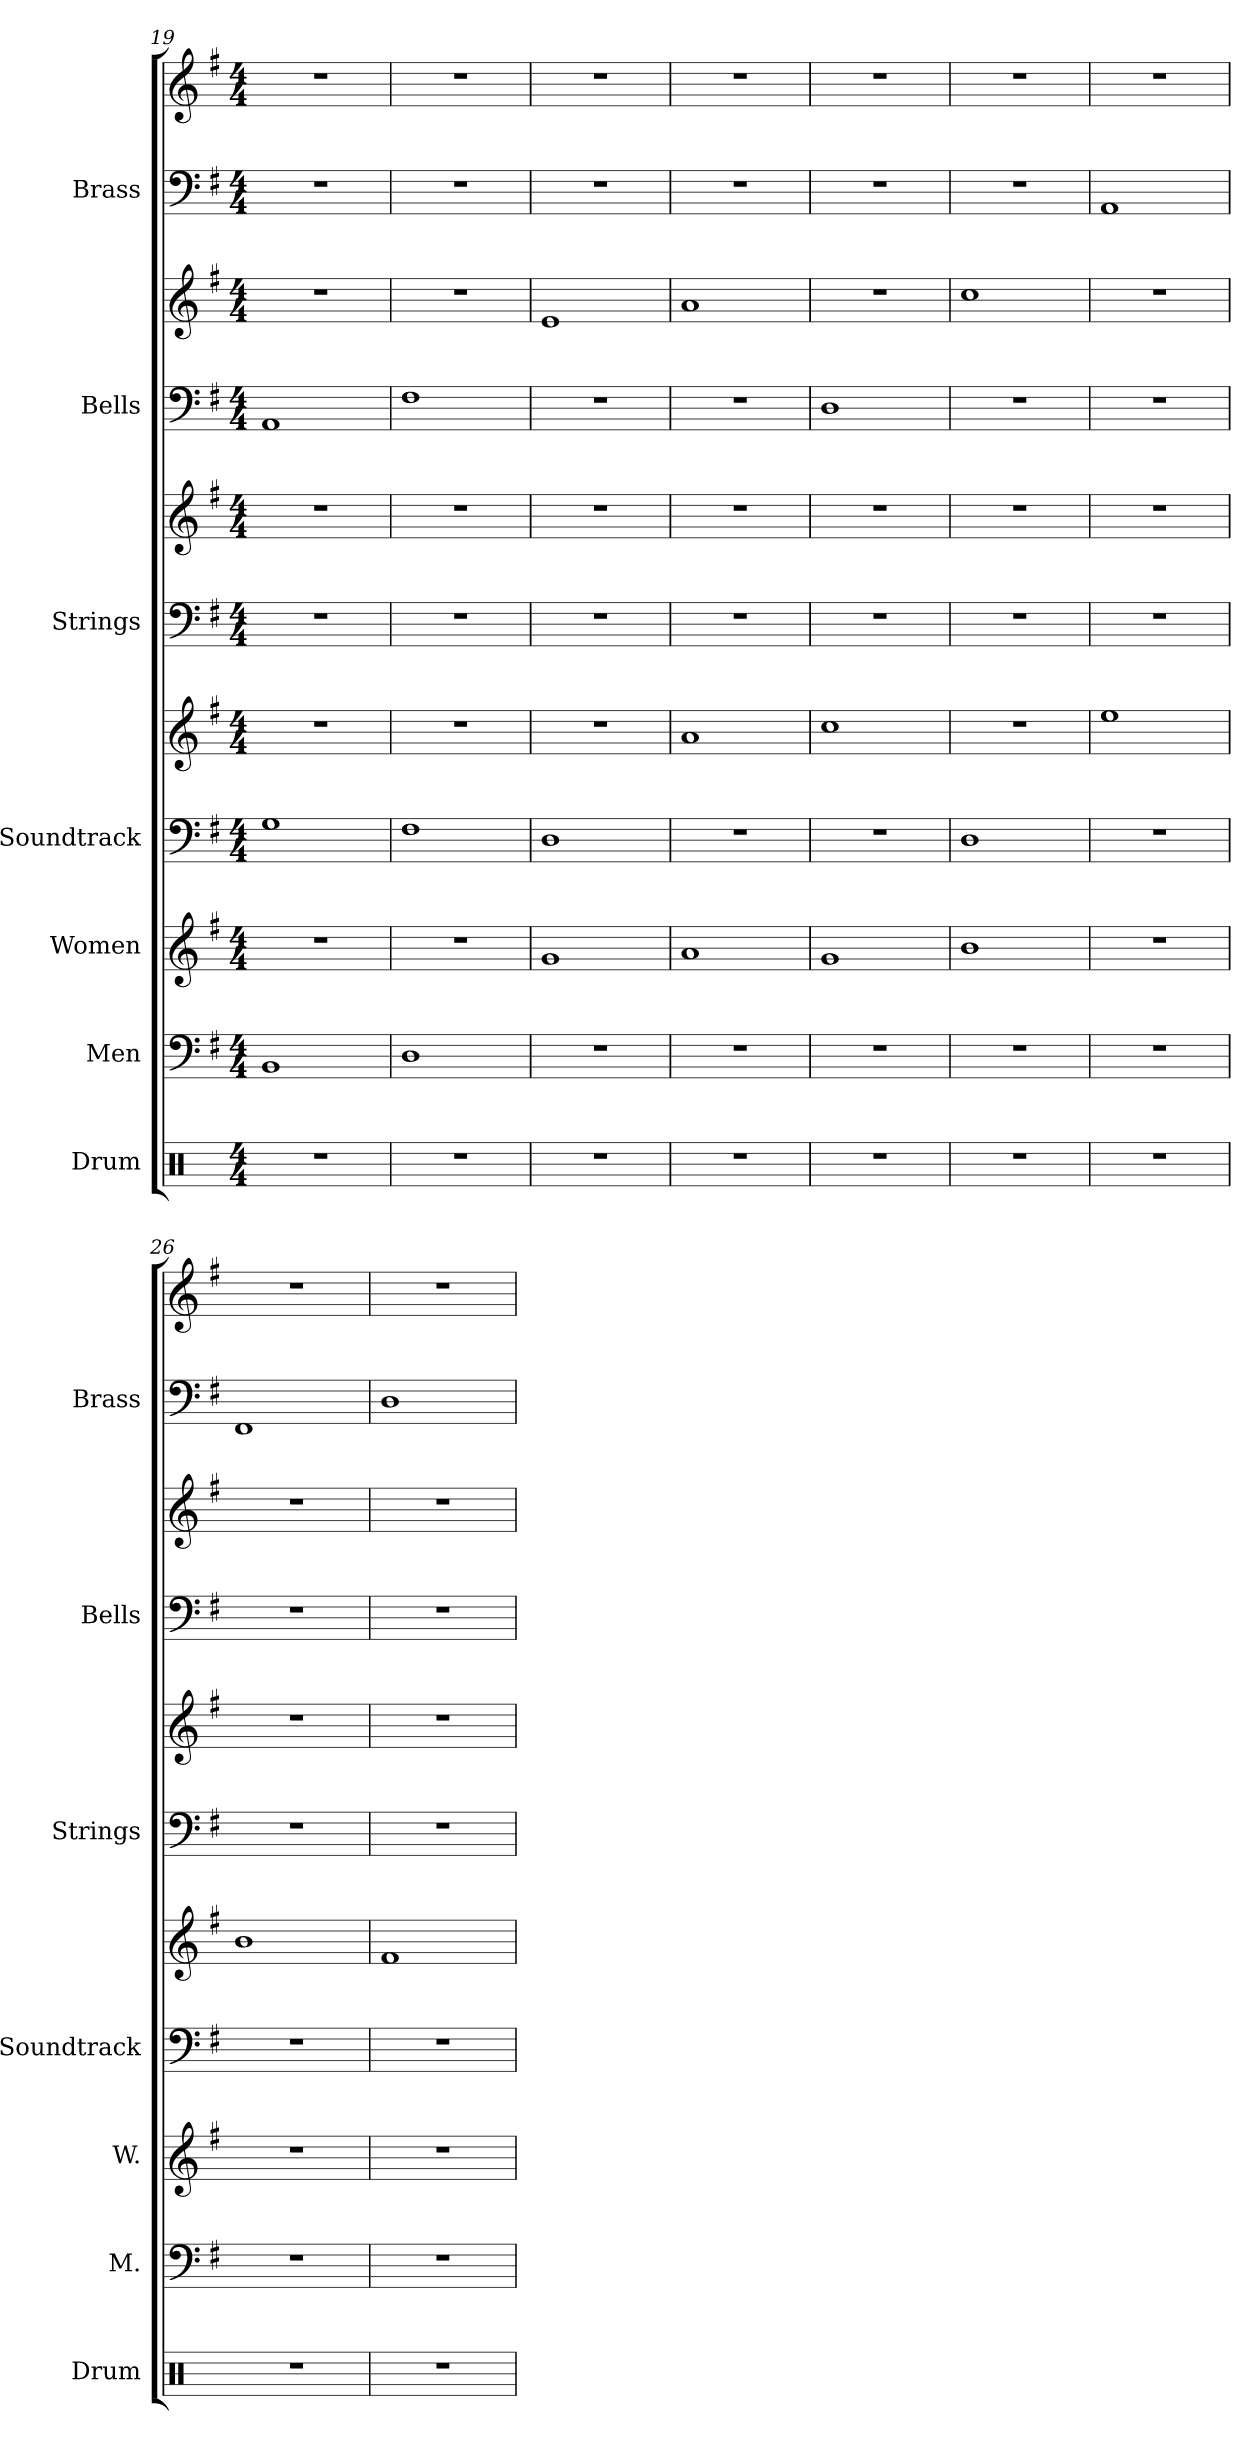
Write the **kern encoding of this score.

**kern	**kern	**kern	**kern	**kern	**kern	**kern	**kern	**kern	**kern	**kern
*part7	*part6	*part5	*part4	*part4	*part3	*part3	*part2	*part2	*part1	*part1
*staff11	*staff10	*staff9	*staff8	*staff7	*staff6	*staff5	*staff4	*staff3	*staff2	*staff1
*I"Drum	*I"Men	*I"Women	*I"Soundtrack	*	*I"Strings	*	*I"Bells	*	*I"Brass	*
*I'Drum	*I'M.	*I'W.	*I'Soundtrack	*	*I'Strings	*	*I'Bells	*	*I'Brass	*
*clefX	*clefF4	*clefG2	*clefF4	*clefG2	*clefF4	*clefG2	*clefF4	*clefG2	*clefF4	*clefG2
*k[]	*k[f#]	*k[f#]	*k[f#]	*k[f#]	*k[f#]	*k[f#]	*k[f#]	*k[f#]	*k[f#]	*k[f#]
*M4/4	*M4/4	*M4/4	*M4/4	*M4/4	*M4/4	*M4/4	*M4/4	*M4/4	*M4/4	*M4/4
=19	=19	=19	=19	=19	=19	=19	=19	=19	=19	=19
1r	1BB	1r	1G	1r	1r	1r	1AA	1r	1r	1r
=20	=20	=20	=20	=20	=20	=20	=20	=20	=20	=20
1r	1D	1r	1F#	1r	1r	1r	1F#	1r	1r	1r
=21	=21	=21	=21	=21	=21	=21	=21	=21	=21	=21
1r	1r	1g	1D	1r	1r	1r	1r	1e	1r	1r
=22	=22	=22	=22	=22	=22	=22	=22	=22	=22	=22
1r	1r	1a	1r	1a	1r	1r	1r	1a	1r	1r
=23	=23	=23	=23	=23	=23	=23	=23	=23	=23	=23
1r	1r	1g	1r	1cc	1r	1r	1D	1r	1r	1r
=24	=24	=24	=24	=24	=24	=24	=24	=24	=24	=24
1r	1r	1b	1D	1r	1r	1r	1r	1cc	1r	1r
=25	=25	=25	=25	=25	=25	=25	=25	=25	=25	=25
1r	1r	1r	1r	1ee	1r	1r	1r	1r	1AA	1r
=26	=26	=26	=26	=26	=26	=26	=26	=26	=26	=26
1r	1r	1r	1r	1b	1r	1r	1r	1r	1FF#	1r
=27	=27	=27	=27	=27	=27	=27	=27	=27	=27	=27
1r	1r	1r	1r	1f#	1r	1r	1r	1r	1D	1r
=	=	=	=	=	=	=	=	=	=	=
*-	*-	*-	*-	*-	*-	*-	*-	*-	*-	*-
